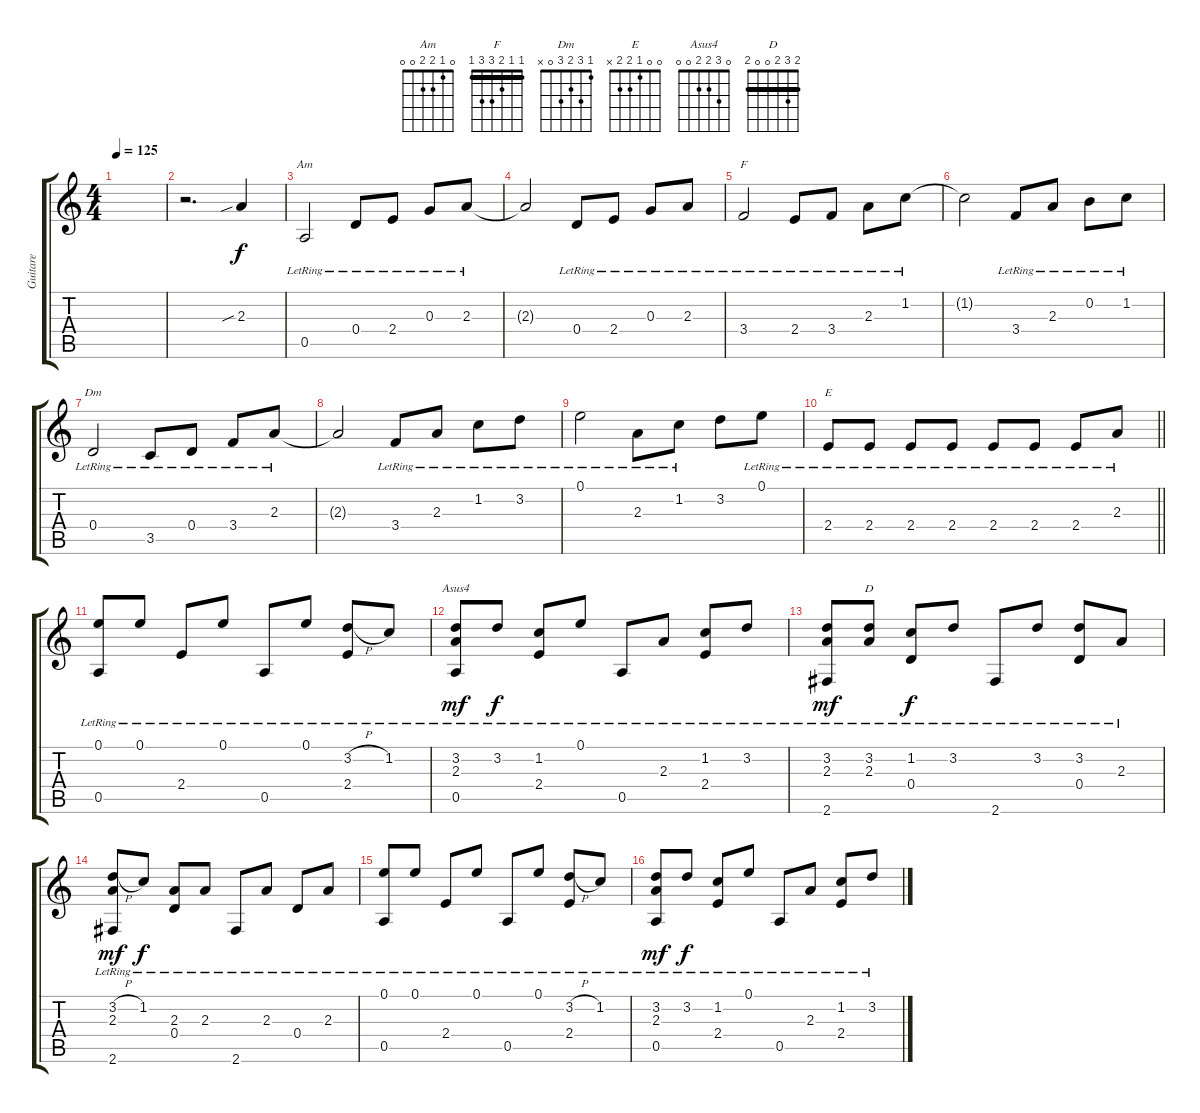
\track ("Guitare" "Guitare") {instrument acousticguitarsteel}
\staff {score tabs}
\tuning (E4 B3 G3 D3 A2 E2) {hide}
\chord ("Am" 0 1 2 2 0 0)
\chord ("F" 1 1 2 3 3 1) {barre 1}
\chord ("Dm" 1 3 2 3 0 x)
\chord ("E" 0 0 1 2 2 x)
\chord ("Asus4" 0 3 2 2 0 0)
\chord ("D" 2 3 2 0 0 2) {barre 2}
\ts (4 4)
\tempo 125
\clef g2
\ks c
|
r.2{d} 2.3{sib}.4 |
0.5{lr}.2{ch "Am"} 0.4{lr}.8 2.4{lr}.8 0.3{lr}.8 2.3{lr}.8 |
2.3{t}.2 0.4{lr}.8 2.4{lr}.8 0.3{lr}.8 2.3{lr}.8 |
3.4{lr}.2{ch "F"} 2.4{lr}.8 3.4{lr}.8 2.3{lr}.8 1.2{lr}.8 |
1.2{t}.2 3.4{lr}.8 2.3{lr}.8 0.2{lr}.8 1.2{lr}.8 |
0.4{lr}.2{ch "Dm"} 3.5{lr}.8 0.4{lr}.8 3.4{lr}.8 2.3{lr}.8 |
2.3{t}.2 3.4{lr}.8 2.3{lr}.8 1.2{lr}.8 3.2{lr}.8 |
0.1{lr}.2 2.3{lr}.8 1.2{lr}.8 3.2.8 0.1{lr}.8 |
\barLineRight lightlight
2.4{lr}.8{ch "E"} 2.4{lr}.8 2.4{lr}.8 2.4{lr}.8 2.4{lr}.8 2.4{lr}.8 2.4{lr}.8 2.3{lr}.8 |
(0.1{lr} 0.5{lr}).8 0.1{lr}.8 2.4{lr}.8 0.1{lr}.8 0.5{lr}.8 0.1{lr}.8 (3.2{h} 2.4{lr}).8 1.2{lr}.8 |
(3.2{lr} 2.3{lr} 0.5{lr}).8{ch "Asus4" dy mf} 3.2{lr}.8{dy f} (1.2{lr} 2.4{lr}).8 0.1{lr}.8 0.5{lr}.8 2.3{lr}.8 (1.2{lr} 2.4{lr}).8 3.2{lr}.8 |
(3.2{lr} 2.3{lr} 2.6{lr}).8{dy mf} (3.2{lr} 2.3{lr}).8{ch "D"} (1.2{lr} 0.4{lr}).8{dy f} 3.2{lr}.8 2.6{lr}.8 3.2{lr}.8 (3.2{lr} 0.4{lr}).8 2.3{lr}.8 |
(3.2{h} 2.3{lr} 2.6{lr}).8{dy mf} 1.2{lr}.8{dy f} (2.3{lr} 0.4{lr}).8 2.3{lr}.8 2.6{lr}.8 2.3{lr}.8 0.4{lr}.8 2.3{lr}.8 |
(0.1{lr} 0.5{lr}).8 0.1{lr}.8 2.4{lr}.8 0.1{lr}.8 0.5{lr}.8 0.1{lr}.8 (3.2{h} 2.4{lr}).8 1.2{lr}.8 |
(3.2{lr} 2.3{lr} 0.5{lr}).8{dy mf} 3.2{lr}.8{dy f} (1.2{lr} 2.4{lr}).8 0.1{lr}.8 0.5{lr}.8 2.3{lr}.8 (1.2{lr} 2.4{lr}).8 3.2{lr}.8
